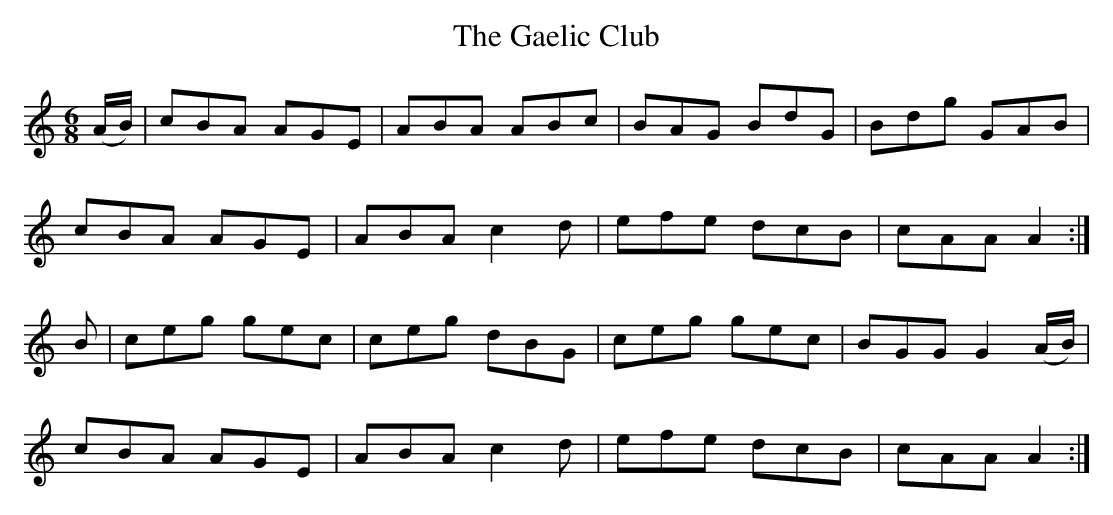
X:1
T: The Gaelic Club
M: 6/8
L: 1/8
K: Am
(A/B/) | cBA AGE | ABA ABc | BAG BdG | Bdg GAB |
cBA AGE | ABA c2d | efe dcB | cAA A2 :|
B | ceg gec | ceg dBG | ceg gec | BGG G2(A/B/) |
cBA AGE | ABA c2d | efe dcB | cAA A2 :|
